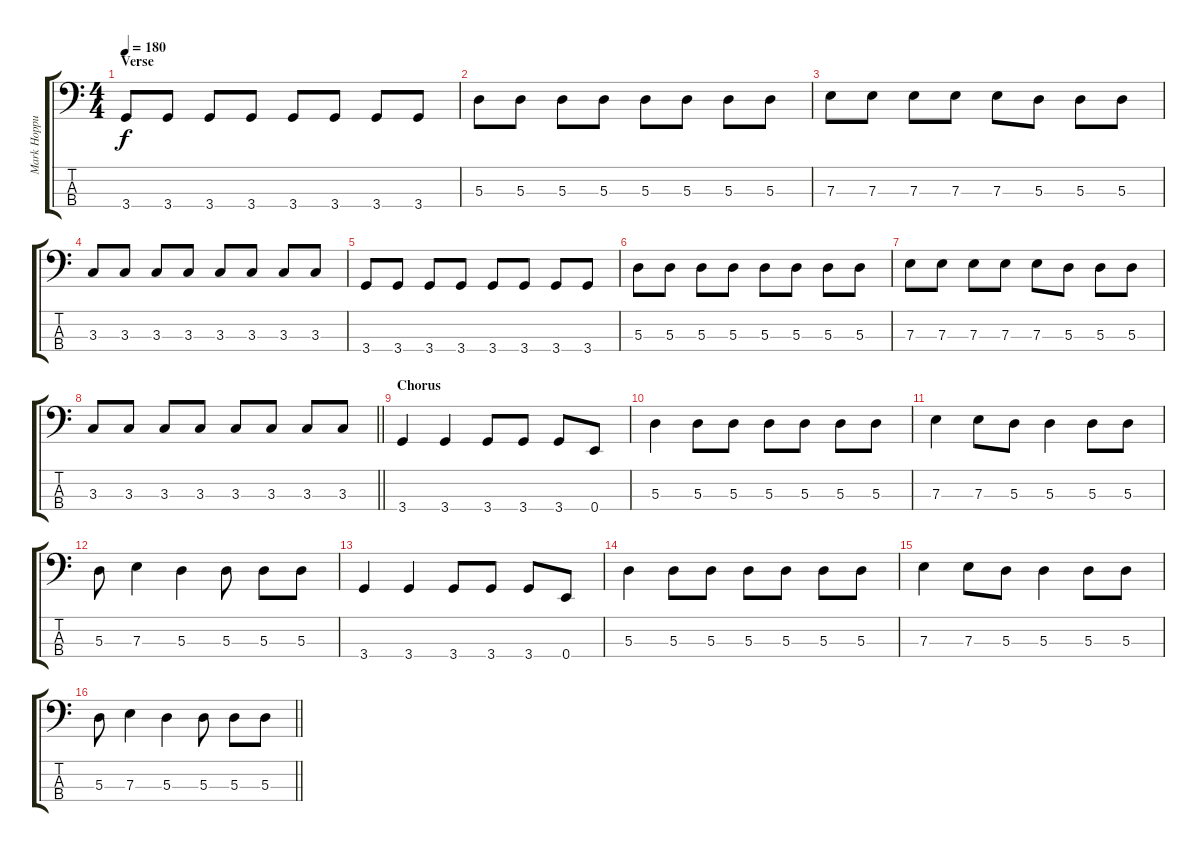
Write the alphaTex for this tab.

\track ("Mark Hoppus" "Mark Hoppu") {instrument electricbasspick}
\staff {score tabs}
\tuning (G2 D2 A1 E1) {hide}
\ts (4 4)
\section ("" "Verse")
\tempo 180
\clef f4
\ks c
3.4.8{dy f} 3.4.8 3.4.8 3.4.8 3.4.8 3.4.8 3.4.8 3.4.8 |
5.3.8 5.3.8 5.3.8 5.3.8 5.3.8 5.3.8 5.3.8 5.3.8 |
7.3.8 7.3.8 7.3.8 7.3.8 7.3.8 5.3.8 5.3.8 5.3.8 |
3.3.8 3.3.8 3.3.8 3.3.8 3.3.8 3.3.8 3.3.8 3.3.8 |
3.4.8 3.4.8 3.4.8 3.4.8 3.4.8 3.4.8 3.4.8 3.4.8 |
5.3.8 5.3.8 5.3.8 5.3.8 5.3.8 5.3.8 5.3.8 5.3.8 |
7.3.8 7.3.8 7.3.8 7.3.8 7.3.8 5.3.8 5.3.8 5.3.8 |
\barLineRight lightlight
3.3.8 3.3.8 3.3.8 3.3.8 3.3.8 3.3.8 3.3.8 3.3.8 |
\section ("" "Chorus")
3.4.4 3.4.4 3.4.8 3.4.8 3.4.8 0.4.8 |
5.3.4 5.3.8 5.3.8 5.3.8 5.3.8 5.3.8 5.3.8 |
7.3.4 7.3.8 5.3.8 5.3.4 5.3.8 5.3.8 |
5.3.8 7.3.4 5.3.4 5.3.8 5.3.8 5.3.8 |
3.4.4 3.4.4 3.4.8 3.4.8 3.4.8 0.4.8 |
5.3.4 5.3.8 5.3.8 5.3.8 5.3.8 5.3.8 5.3.8 |
7.3.4 7.3.8 5.3.8 5.3.4 5.3.8 5.3.8 |
\barLineRight lightlight
5.3.8 7.3.4 5.3.4 5.3.8 5.3.8 5.3.8
